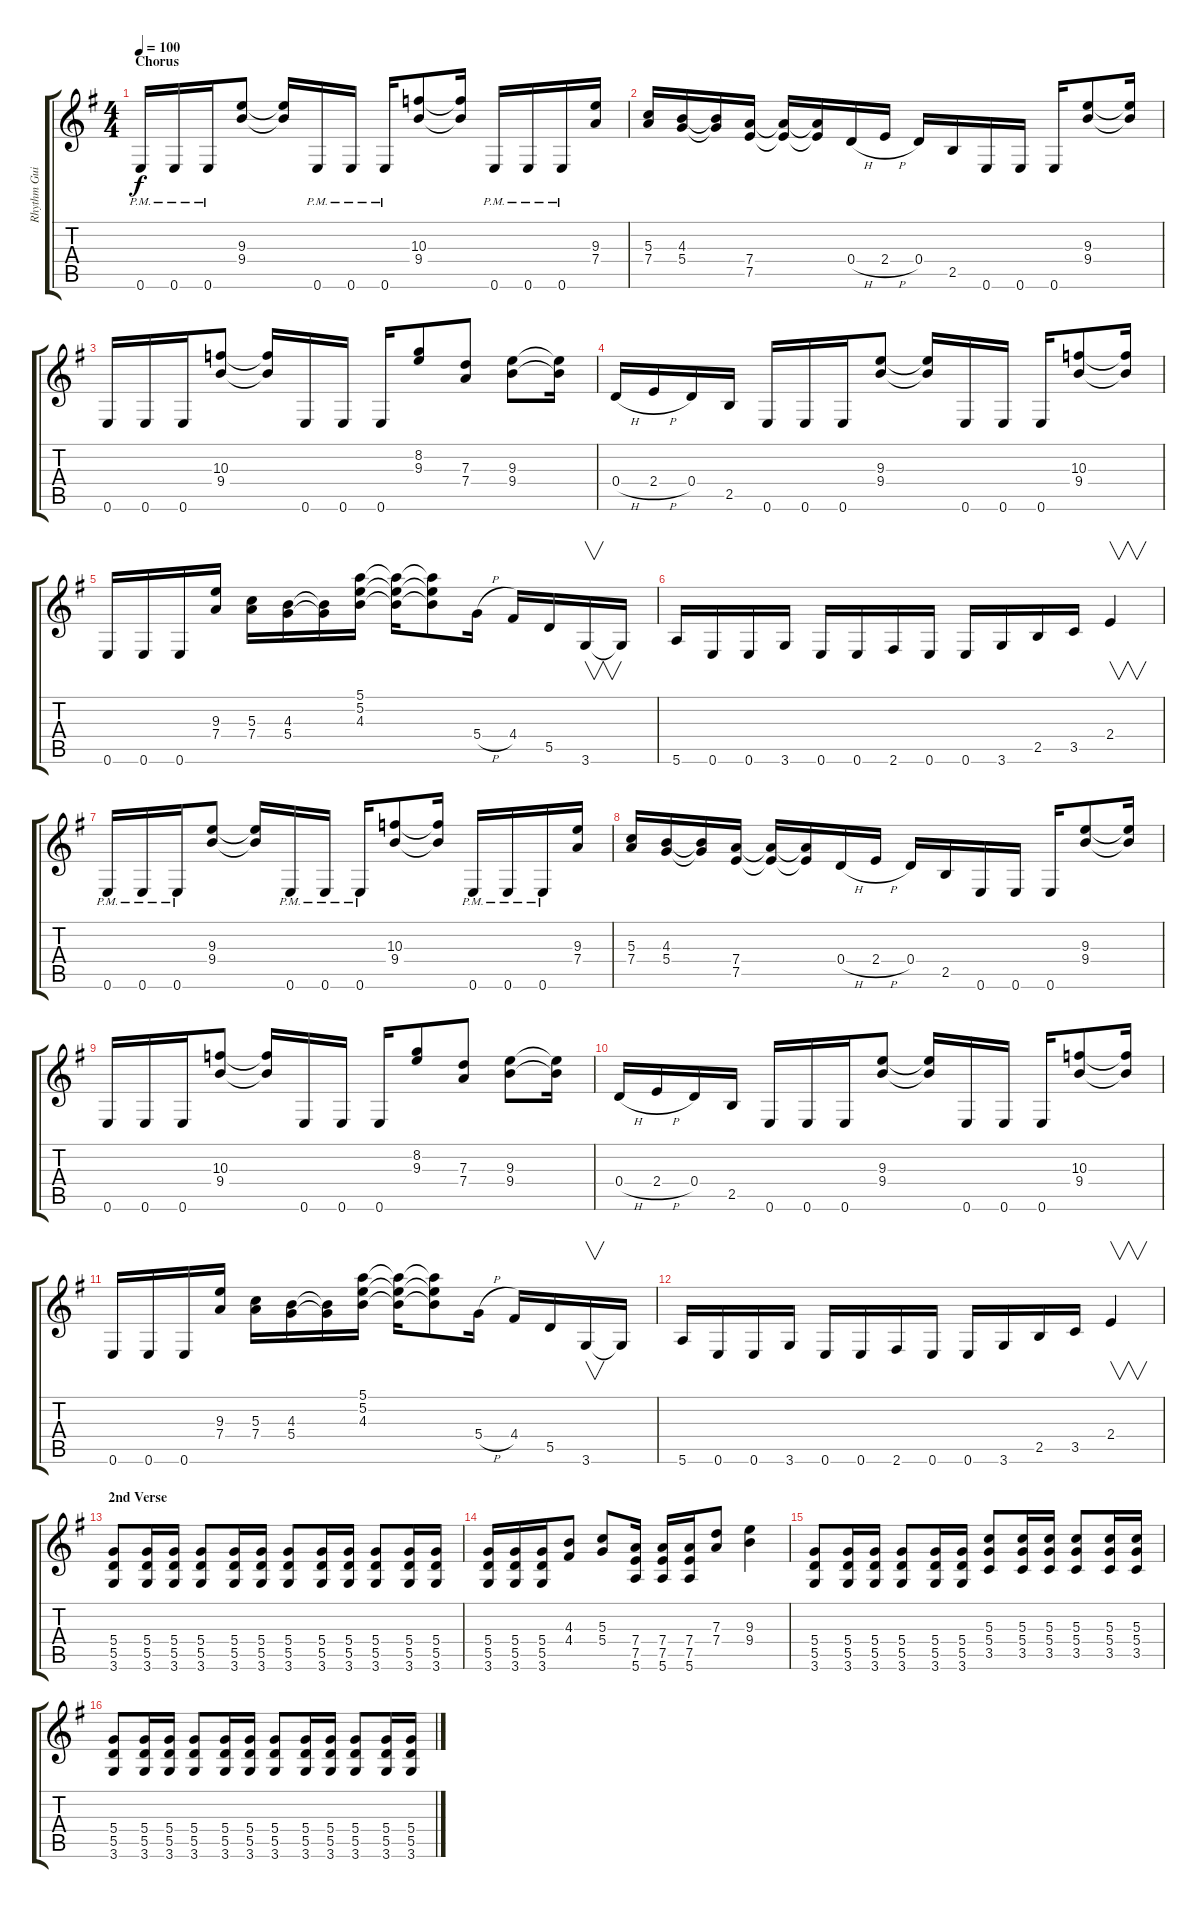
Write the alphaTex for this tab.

\track ("Rhythm Guitar" "Rhythm Gui") {instrument overdrivenguitar}
\staff {score tabs}
\tuning (E4 B3 G3 D3 A2 E2) {hide}
\ts (4 4)
\section ("" "Chorus")
\tempo 100
\clef g2
\ks eminor
0.6{pm}.16{dy f volume 16} 0.6{pm}.16 0.6{pm}.16 (9.3 9.4).8 (9.3{t} 9.4{t}).16 0.6{pm}.16 0.6{pm}.16 0.6{pm}.16 (10.3 9.4).8 (10.3{t} 9.4{t}).16 0.6{pm}.16 0.6{pm}.16 0.6{pm}.16 (9.3 7.4).16 |
(5.3 7.4).16 (4.3 5.4).16 (4.3{t} 5.4{t}).16 (7.4 7.5).16 (7.4{t} 7.5{t}).16 (7.4{t} 7.5{t}).16 0.4{h}.16 2.4{h}.16 0.4.16 2.5.16 0.6.16 0.6.16 0.6.16 (9.3 9.4).8 (9.3{t} 9.4{t}).16 |
0.6.16 0.6.16 0.6.16 (10.3 9.4).8 (10.3{t} 9.4{t}).16 0.6.16 0.6.16 0.6.16 (8.2 9.3).8 (7.3 7.4).8 (9.3 9.4).8 (9.3{t} 9.4{t}).16 |
0.4{h}.16 2.4{h}.16 0.4.16 2.5.16 0.6.16 0.6.16 0.6.16 (9.3 9.4).8 (9.3{t} 9.4{t}).16 0.6.16 0.6.16 0.6.16 (10.3 9.4).8 (10.3{t} 9.4{t}).16 |
0.6.16 0.6.16 0.6.16 (9.3 7.4).16 (5.3 7.4).16 (4.3 5.4).16 (4.3{t} 5.4{t}).16 (5.1 5.2 4.3).16 (5.1{t} 5.2{t} 4.3{t}).16 (5.1{t} 5.2{t} 4.3{t}).8 5.4{h}.16 4.4.16 5.5.16 3.6.16{v} 3.6{t}.16 |
5.6.16 0.6.16 0.6.16 3.6.16 0.6.16 0.6.16 2.6.16 0.6.16 0.6.16 3.6.16 2.5.16 3.5.16 2.4.4{v} |
0.6{pm}.16 0.6{pm}.16 0.6{pm}.16 (9.3 9.4).8 (9.3{t} 9.4{t}).16 0.6{pm}.16 0.6{pm}.16 0.6{pm}.16 (10.3 9.4).8 (10.3{t} 9.4{t}).16 0.6{pm}.16 0.6{pm}.16 0.6{pm}.16 (9.3 7.4).16 |
(5.3 7.4).16 (4.3 5.4).16 (4.3{t} 5.4{t}).16 (7.4 7.5).16 (7.4{t} 7.5{t}).16 (7.4{t} 7.5{t}).16 0.4{h}.16 2.4{h}.16 0.4.16 2.5.16 0.6.16 0.6.16 0.6.16 (9.3 9.4).8 (9.3{t} 9.4{t}).16 |
0.6.16 0.6.16 0.6.16 (10.3 9.4).8 (10.3{t} 9.4{t}).16 0.6.16 0.6.16 0.6.16 (8.2 9.3).8 (7.3 7.4).8 (9.3 9.4).8 (9.3{t} 9.4{t}).16 |
0.4{h}.16 2.4{h}.16 0.4.16 2.5.16 0.6.16 0.6.16 0.6.16 (9.3 9.4).8 (9.3{t} 9.4{t}).16 0.6.16 0.6.16 0.6.16 (10.3 9.4).8 (10.3{t} 9.4{t}).16 |
0.6.16 0.6.16 0.6.16 (9.3 7.4).16 (5.3 7.4).16 (4.3 5.4).16 (4.3{t} 5.4{t}).16 (5.1 5.2 4.3).16 (5.1{t} 5.2{t} 4.3{t}).16 (5.1{t} 5.2{t} 4.3{t}).8 5.4{h}.16 4.4.16 5.5.16 3.6.16{v} 3.6{t}.16 |
5.6.16 0.6.16 0.6.16 3.6.16 0.6.16 0.6.16 2.6.16 0.6.16 0.6.16 3.6.16 2.5.16 3.5.16 2.4.4{v} |
\section ("" "2nd Verse")
(5.4 5.5 3.6).8{volume 12} (5.4 5.5 3.6).16 (5.4 5.5 3.6).16 (5.4 5.5 3.6).8 (5.4 5.5 3.6).16 (5.4 5.5 3.6).16 (5.4 5.5 3.6).8 (5.4 5.5 3.6).16 (5.4 5.5 3.6).16 (5.4 5.5 3.6).8 (5.4 5.5 3.6).16 (5.4 5.5 3.6).16 |
(5.4 5.5 3.6).16 (5.4 5.5 3.6).16 (5.4 5.5 3.6).16 (4.3 4.4).8 (5.3 5.4).8 (7.4 7.5 5.6).16 (7.4 7.5 5.6).16 (7.4 7.5 5.6).16 (7.3 7.4).8 (9.3 9.4).4 |
(5.4 5.5 3.6).8 (5.4 5.5 3.6).16 (5.4 5.5 3.6).16 (5.4 5.5 3.6).8 (5.4 5.5 3.6).16 (5.4 5.5 3.6).16 (5.3 5.4 3.5).8 (5.3 5.4 3.5).16 (5.3 5.4 3.5).16 (5.3 5.4 3.5).8 (5.3 5.4 3.5).16 (5.3 5.4 3.5).16 |
(5.4 5.5 3.6).8 (5.4 5.5 3.6).16 (5.4 5.5 3.6).16 (5.4 5.5 3.6).8 (5.4 5.5 3.6).16 (5.4 5.5 3.6).16 (5.4 5.5 3.6).8 (5.4 5.5 3.6).16 (5.4 5.5 3.6).16 (5.4 5.5 3.6).8 (5.4 5.5 3.6).16 (5.4 5.5 3.6).16
